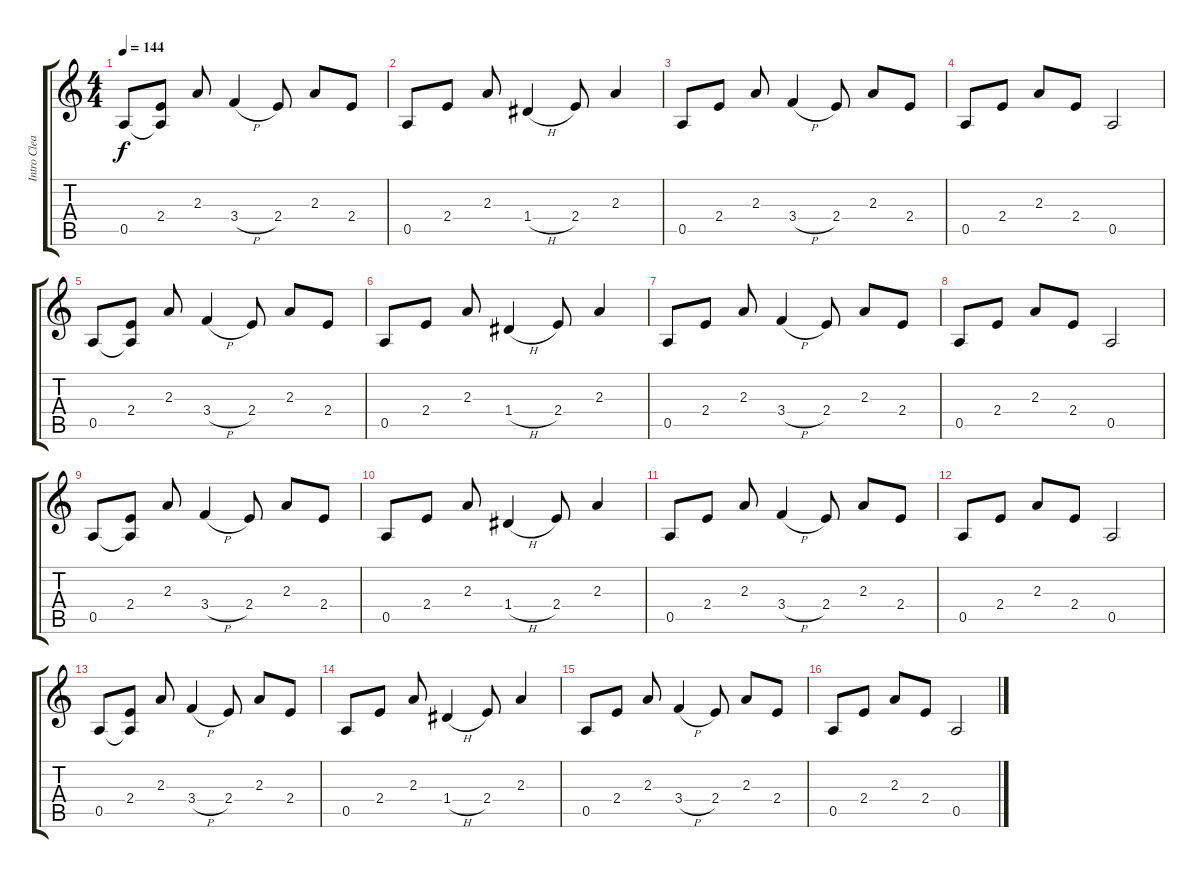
\track ("Intro Clean Guitar" "Intro Clea") {instrument electricguitarclean}
\staff {score tabs}
\tuning (E4 B3 G3 D3 A2 E2) {hide}
\ts (4 4)
\tempo 144
\clef g2
\ks c
0.5.8{dy f} (2.4 0.5{t}).8 2.3.8 3.4{h}.4 2.4.8 2.3.8 2.4.8 |
0.5.8 2.4.8 2.3.8 1.4{h}.4 2.4.8 2.3.4 |
0.5.8 2.4.8 2.3.8 3.4{h}.4 2.4.8 2.3.8 2.4.8 |
0.5.8 2.4.8 2.3.8 2.4.8 0.5.2 |
0.5.8 (2.4 0.5{t}).8 2.3.8 3.4{h}.4 2.4.8 2.3.8 2.4.8 |
0.5.8 2.4.8 2.3.8 1.4{h}.4 2.4.8 2.3.4 |
0.5.8 2.4.8 2.3.8 3.4{h}.4 2.4.8 2.3.8 2.4.8 |
0.5.8 2.4.8 2.3.8 2.4.8 0.5.2 |
0.5.8 (2.4 0.5{t}).8 2.3.8 3.4{h}.4 2.4.8 2.3.8 2.4.8 |
0.5.8 2.4.8 2.3.8 1.4{h}.4 2.4.8 2.3.4 |
0.5.8 2.4.8 2.3.8 3.4{h}.4 2.4.8 2.3.8 2.4.8 |
0.5.8 2.4.8 2.3.8 2.4.8 0.5.2 |
0.5.8 (2.4 0.5{t}).8 2.3.8 3.4{h}.4 2.4.8 2.3.8 2.4.8 |
0.5.8 2.4.8 2.3.8 1.4{h}.4 2.4.8 2.3.4 |
0.5.8 2.4.8 2.3.8 3.4{h}.4 2.4.8 2.3.8 2.4.8 |
0.5.8 2.4.8 2.3.8 2.4.8 0.5.2
